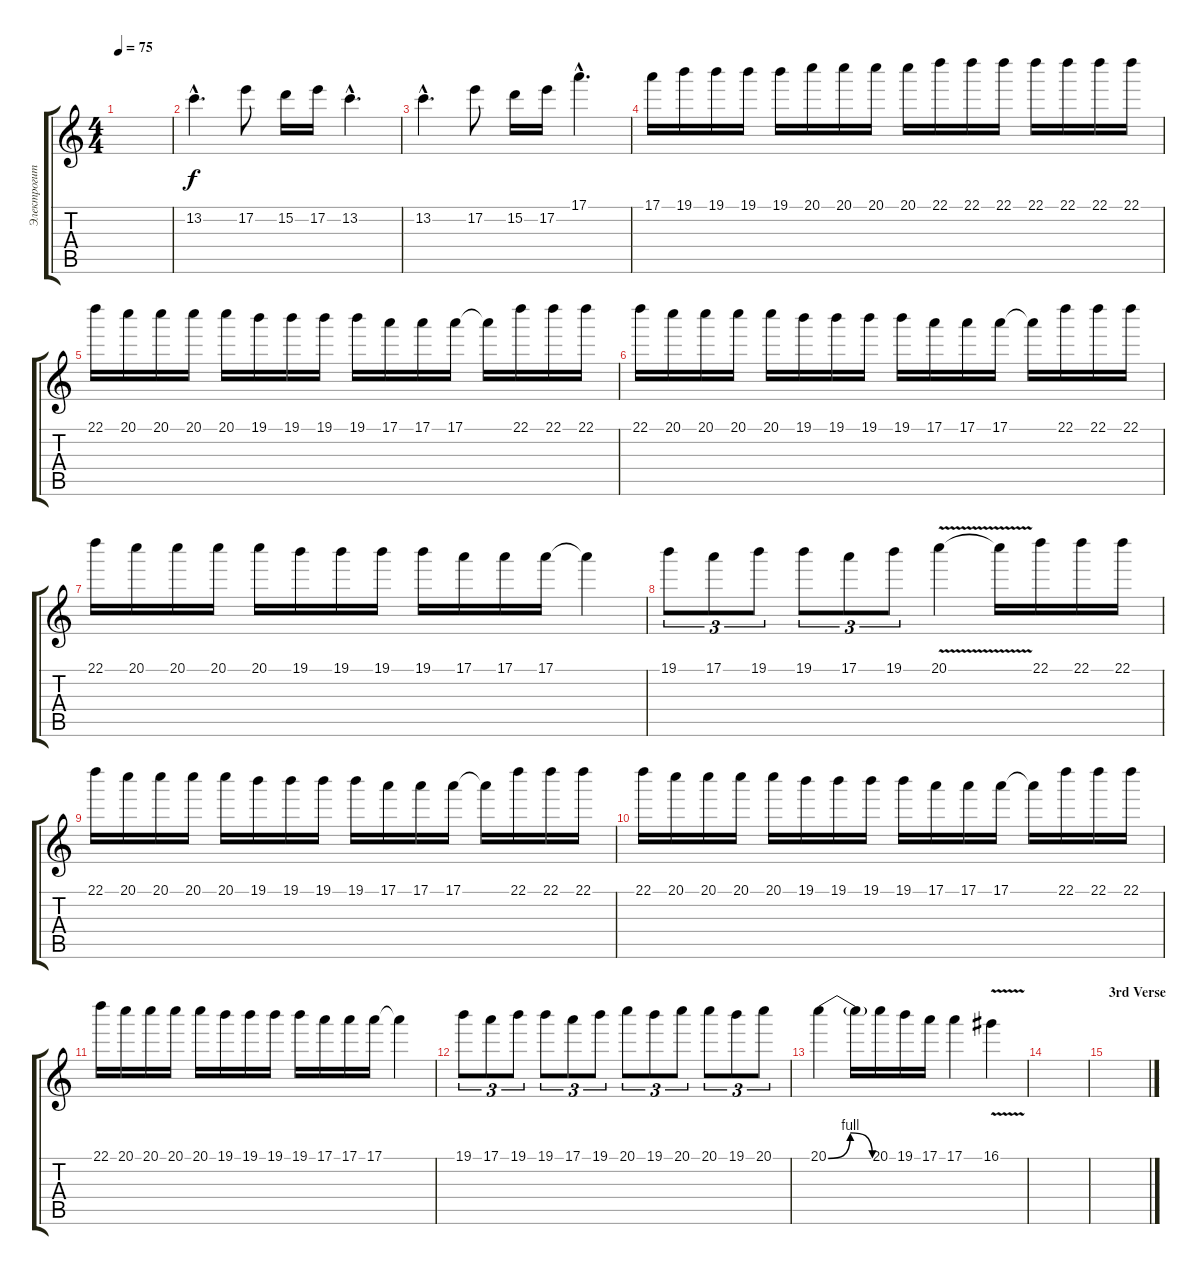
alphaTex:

\track ("Электрогитара соло 2" "Электрогит") {instrument distortionguitar}
\staff {score tabs}
\tuning (E4 B3 G3 D3 A2 E2) {hide}
\ts (4 4)
\tempo 75
\clef g2
\ks c
|
13.2{hac}.4{d} 17.2.8 15.2.16 17.2.16 13.2{hac}.4{d} |
13.2{hac}.4{d} 17.2.8 15.2.16 17.2.16 17.1{hac}.4{d} |
17.1.16 19.1.16 19.1.16 19.1.16 19.1.16 20.1.16 20.1.16 20.1.16 20.1.16 22.1.16 22.1.16 22.1.16 22.1.16 22.1.16 22.1.16 22.1.16 |
22.1.16 20.1.16 20.1.16 20.1.16 20.1.16 19.1.16 19.1.16 19.1.16 19.1.16 17.1.16 17.1.16 17.1.16 17.1{t}.16 22.1.16 22.1.16 22.1.16 |
22.1.16 20.1.16 20.1.16 20.1.16 20.1.16 19.1.16 19.1.16 19.1.16 19.1.16 17.1.16 17.1.16 17.1.16 17.1{t}.16 22.1.16 22.1.16 22.1.16 |
22.1.16 20.1.16 20.1.16 20.1.16 20.1.16 19.1.16 19.1.16 19.1.16 19.1.16 17.1.16 17.1.16 17.1.16 17.1{t}.4 |
19.1.8{tu (3 2)} 17.1.8{tu (3 2)} 19.1.8{tu (3 2)} 19.1.8{tu (3 2)} 17.1.8{tu (3 2)} 19.1.8{tu (3 2)} 20.1{v}.4 20.1{t}.16 22.1.16 22.1.16 22.1.16 |
22.1.16 20.1.16 20.1.16 20.1.16 20.1.16 19.1.16 19.1.16 19.1.16 19.1.16 17.1.16 17.1.16 17.1.16 17.1{t}.16 22.1.16 22.1.16 22.1.16 |
22.1.16 20.1.16 20.1.16 20.1.16 20.1.16 19.1.16 19.1.16 19.1.16 19.1.16 17.1.16 17.1.16 17.1.16 17.1{t}.16 22.1.16 22.1.16 22.1.16 |
22.1.16 20.1.16 20.1.16 20.1.16 20.1.16 19.1.16 19.1.16 19.1.16 19.1.16 17.1.16 17.1.16 17.1.16 17.1{t}.4 |
19.1.8{tu (3 2)} 17.1.8{tu (3 2)} 19.1.8{tu (3 2)} 19.1.8{tu (3 2)} 17.1.8{tu (3 2)} 19.1.8{tu (3 2)} 20.1.8{tu (3 2)} 19.1.8{tu (3 2)} 20.1.8{tu (3 2)} 20.1.8{tu (3 2)} 19.1.8{tu (3 2)} 20.1.8{tu (3 2)} |
20.1{be (bendrelease 0 0 15 4 45 4 60 0)}.4 20.1{t}.16 20.1.16 19.1.16 17.1.16 17.1.4 16.1{v}.4 |
|
\section ("" "3rd Verse")
